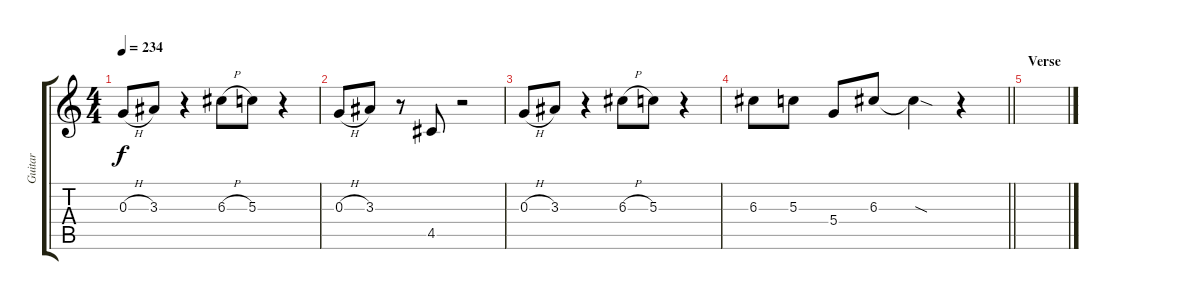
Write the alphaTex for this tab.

\track ("Guitar" "Guitar") {instrument acousticguitarnylon}
\staff {score tabs}
\tuning (E4 B3 G3 D3 A2 E2) {hide}
\ts (4 4)
\tempo 234
\clef g2
\ks c
0.3{h}.8{dy f} 3.3.8 r.4 6.3{h}.8 5.3.8 r.4 |
0.3{h}.8 3.3.8 r.8 4.5.8 r.2 |
0.3{h}.8 3.3.8 r.4 6.3{h}.8 5.3.8 r.4 |
\barLineRight lightlight
6.3.8 5.3.8 5.4.8 6.3.8 6.3{sod t}.4 r.4 |
\section ("" "Verse")
